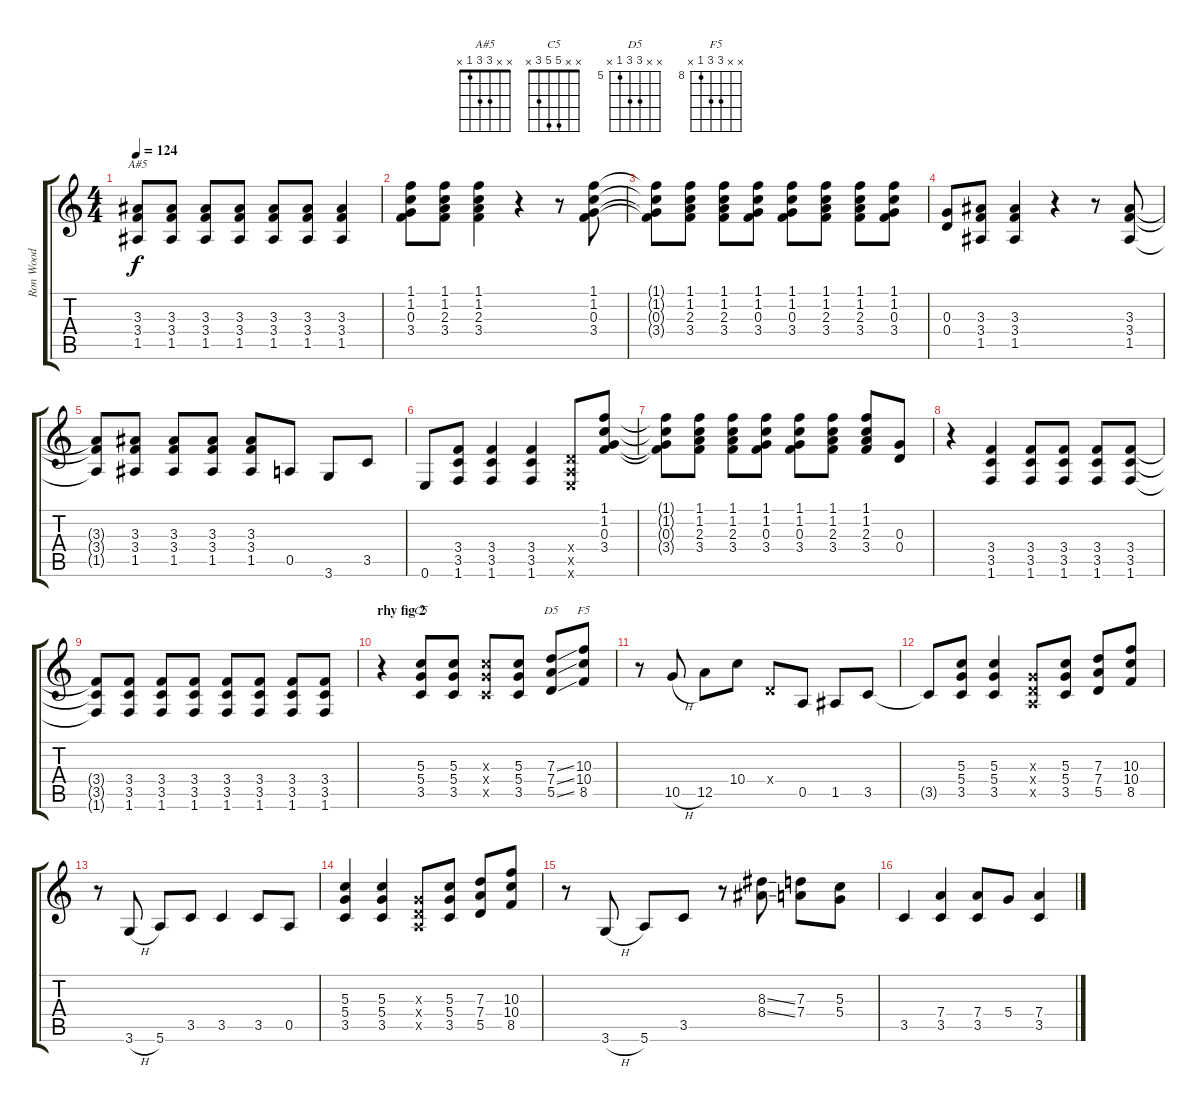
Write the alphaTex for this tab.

\track ("Ron Wood" "Ron Wood") {instrument electricguitarclean}
\staff {score tabs}
\tuning (E4 B3 G3 D3 A2 E2) {hide}
\chord ("A#5" x x 3 3 1 x)
\chord ("C5" x x 5 5 3 x)
\chord ("D5" x x 7 7 5 x) {firstfret 5}
\chord ("F5" x x 10 10 8 x) {firstfret 8}
\ts (4 4)
\tempo 124
\clef g2
\ks c
(3.3 3.4 1.5).8{ch "A#5" dy f} (3.3 3.4 1.5).8 (3.3 3.4 1.5).8 (3.3 3.4 1.5).8 (3.3 3.4 1.5).8 (3.3 3.4 1.5).8 (3.3 3.4 1.5).4 |
(1.1 1.2 0.3 3.4).8 (1.1 1.2 2.3 3.4).8 (1.1 1.2 2.3 3.4).4 r.4 r.8 (1.1 1.2 0.3 3.4).8 |
(1.1{t} 1.2{t} 0.3{t} 3.4{t}).8 (1.1 1.2 2.3 3.4).8 (1.1 1.2 2.3 3.4).8 (1.1 1.2 0.3 3.4).8 (1.1 1.2 0.3 3.4).8 (1.1 1.2 2.3 3.4).8 (1.1 1.2 2.3 3.4).8 (1.1 1.2 0.3 3.4).8 |
(0.3 0.4).8 (3.3 3.4 1.5).8 (3.3 3.4 1.5).4 r.4 r.8 (3.3 3.4 1.5).8 |
(3.3{t} 3.4{t} 1.5{t}).8 (3.3 3.4 1.5).8 (3.3 3.4 1.5).8 (3.3 3.4 1.5).8 (3.3 3.4 1.5).8 0.5.8 3.6.8 3.5.8 |
0.6.8 (3.4 3.5 1.6).8 (3.4 3.5 1.6).4 (3.4 3.5 1.6).4 (0.4{x} 0.5{x} 0.6{x}).8 (1.1 1.2 0.3 3.4).8 |
(1.1{t} 1.2{t} 0.3{t} 3.4{t}).8 (1.1 1.2 2.3 3.4).8 (1.1 1.2 2.3 3.4).8 (1.1 1.2 0.3 3.4).8 (1.1 1.2 0.3 3.4).8 (1.1 1.2 2.3 3.4).8 (1.1 1.2 2.3 3.4).8 (0.3 0.4).8 |
r.4 (3.4 3.5 1.6).4 (3.4 3.5 1.6).8 (3.4 3.5 1.6).8 (3.4 3.5 1.6).8 (3.4 3.5 1.6).8 |
(3.4{t} 3.5{t} 1.6{t}).8 (3.4 3.5 1.6).8 (3.4 3.5 1.6).8 (3.4 3.5 1.6).8 (3.4 3.5 1.6).8 (3.4 3.5 1.6).8 (3.4 3.5 1.6).8 (3.4 3.5 1.6).8 |
\section ("" "rhy fig 2")
r.4 (5.3 5.4 3.5).8{ch "C5"} (5.3 5.4 3.5).8 (5.3{x} 5.4{x} 3.5{x}).8 (5.3 5.4 3.5).8 (7.3{ss} 7.4{ss} 5.5{ss}).8{ch "D5"} (10.3 10.4 8.5).8{ch "F5"} |
r.8 10.5{h}.8 12.5.8 10.4.8 0.4{x}.8 0.5.8 1.5.8 3.5.8 |
3.5{t}.8 (5.3 5.4 3.5).8 (5.3 5.4 3.5).4 (0.3{x} 0.4{x} 0.5{x}).8 (5.3 5.4 3.5).8 (7.3 7.4 5.5).8 (10.3 10.4 8.5).8 |
r.8 3.6{h}.8 5.6.8 3.5.8 3.5.4 3.5.8 0.5.8 |
(5.3 5.4 3.5).4 (5.3 5.4 3.5).4 (0.3{x} 0.4{x} 0.5{x}).8 (5.3 5.4 3.5).8 (7.3 7.4 5.5).8 (10.3 10.4 8.5).8 |
r.8 3.6{h}.8 5.6.8 3.5.8 r.8 (8.3{ss} 8.4{ss}).8 (7.3 7.4).8 (5.3 5.4).8 |
3.5.4 (7.4 3.5).4 (7.4 3.5).8 5.4.8 (7.4 3.5).4
